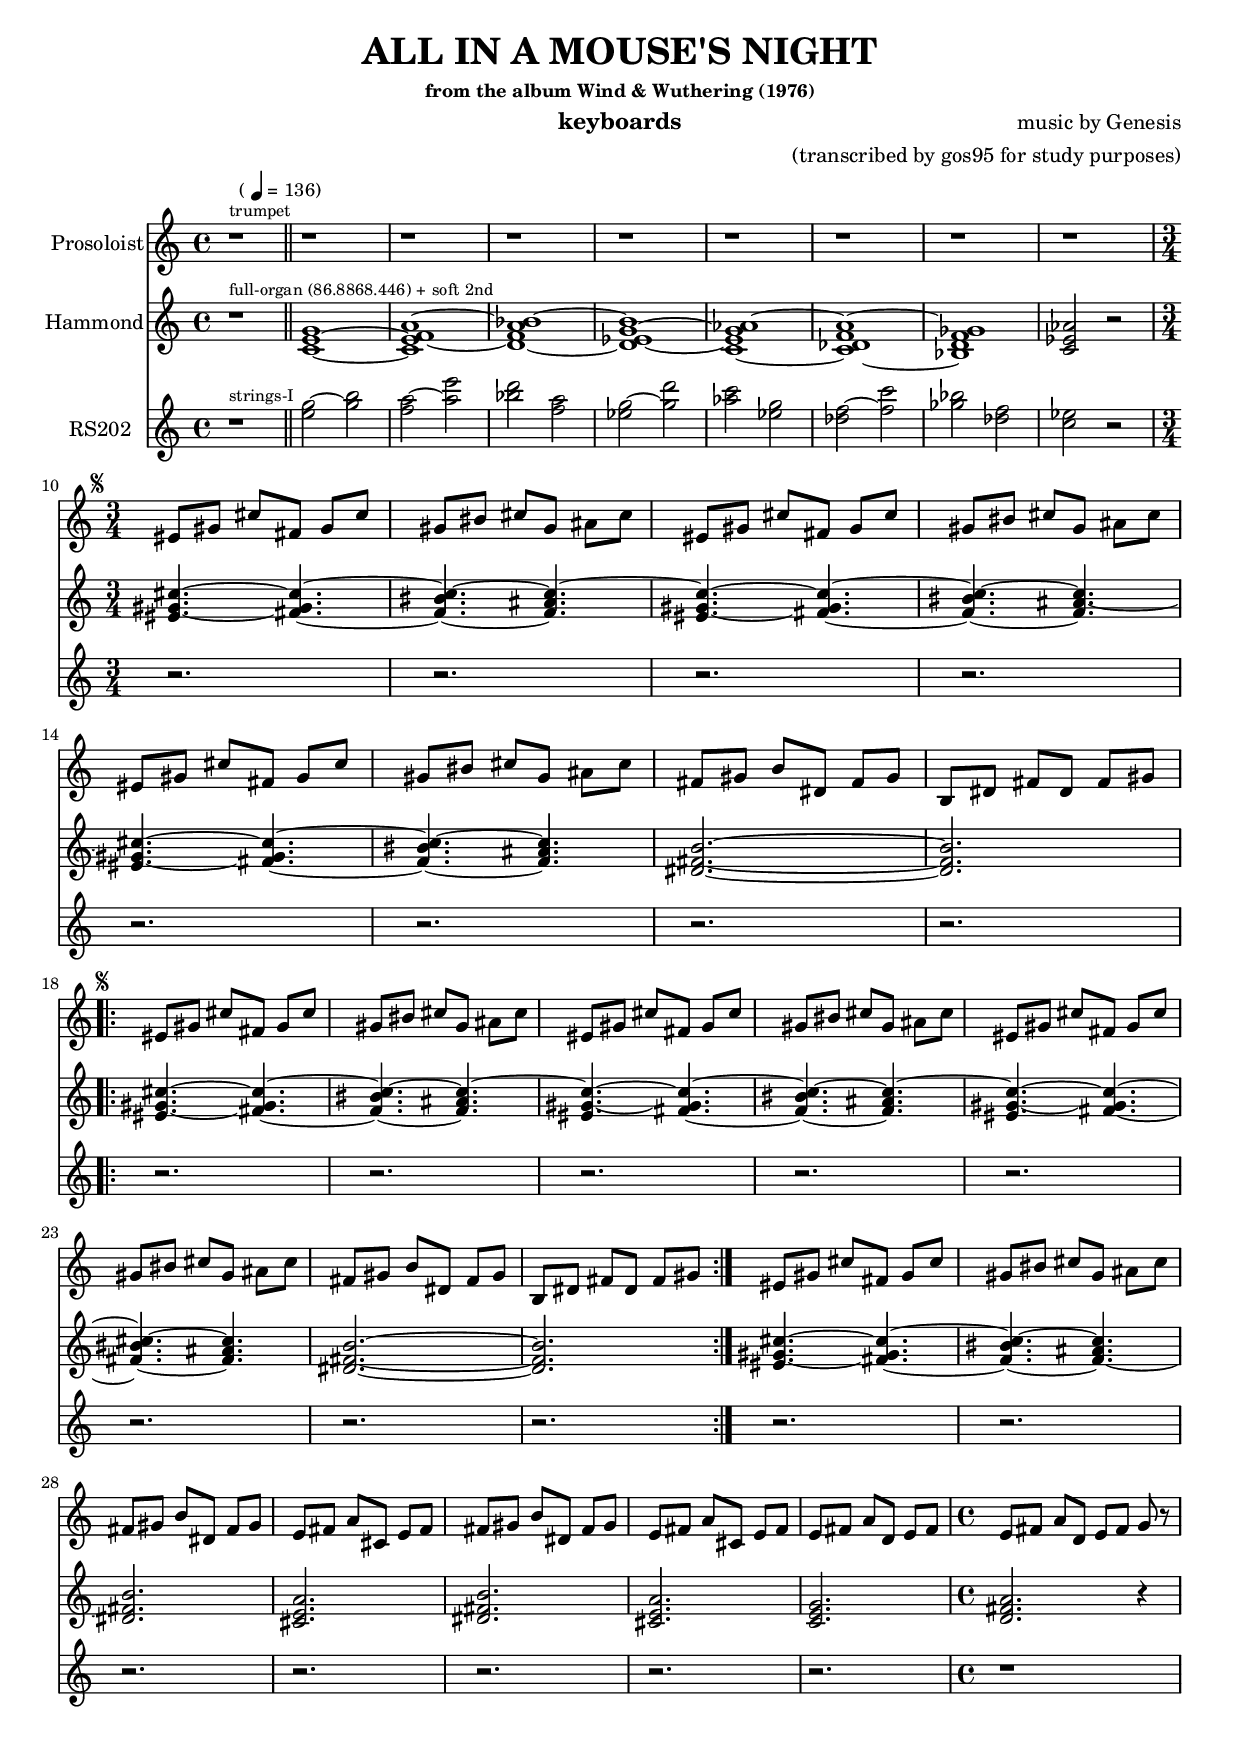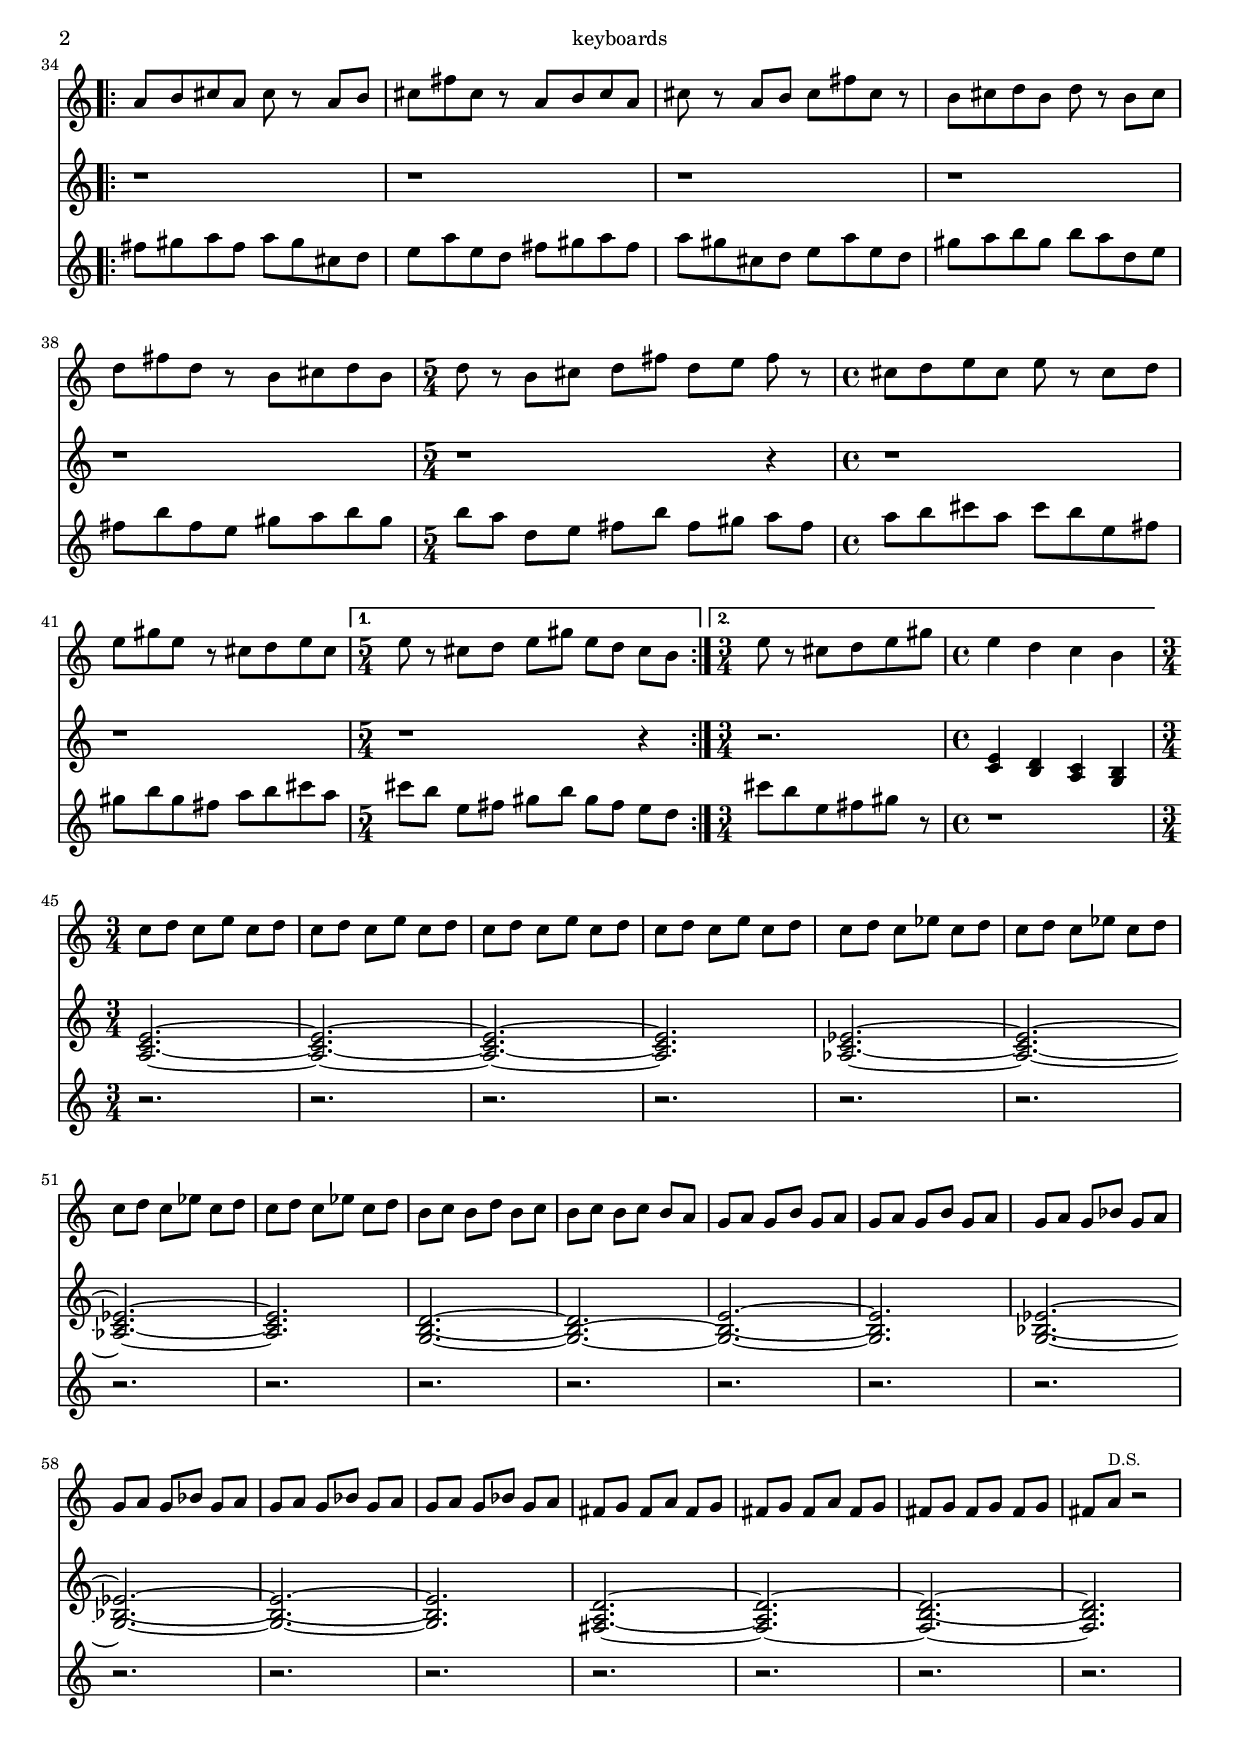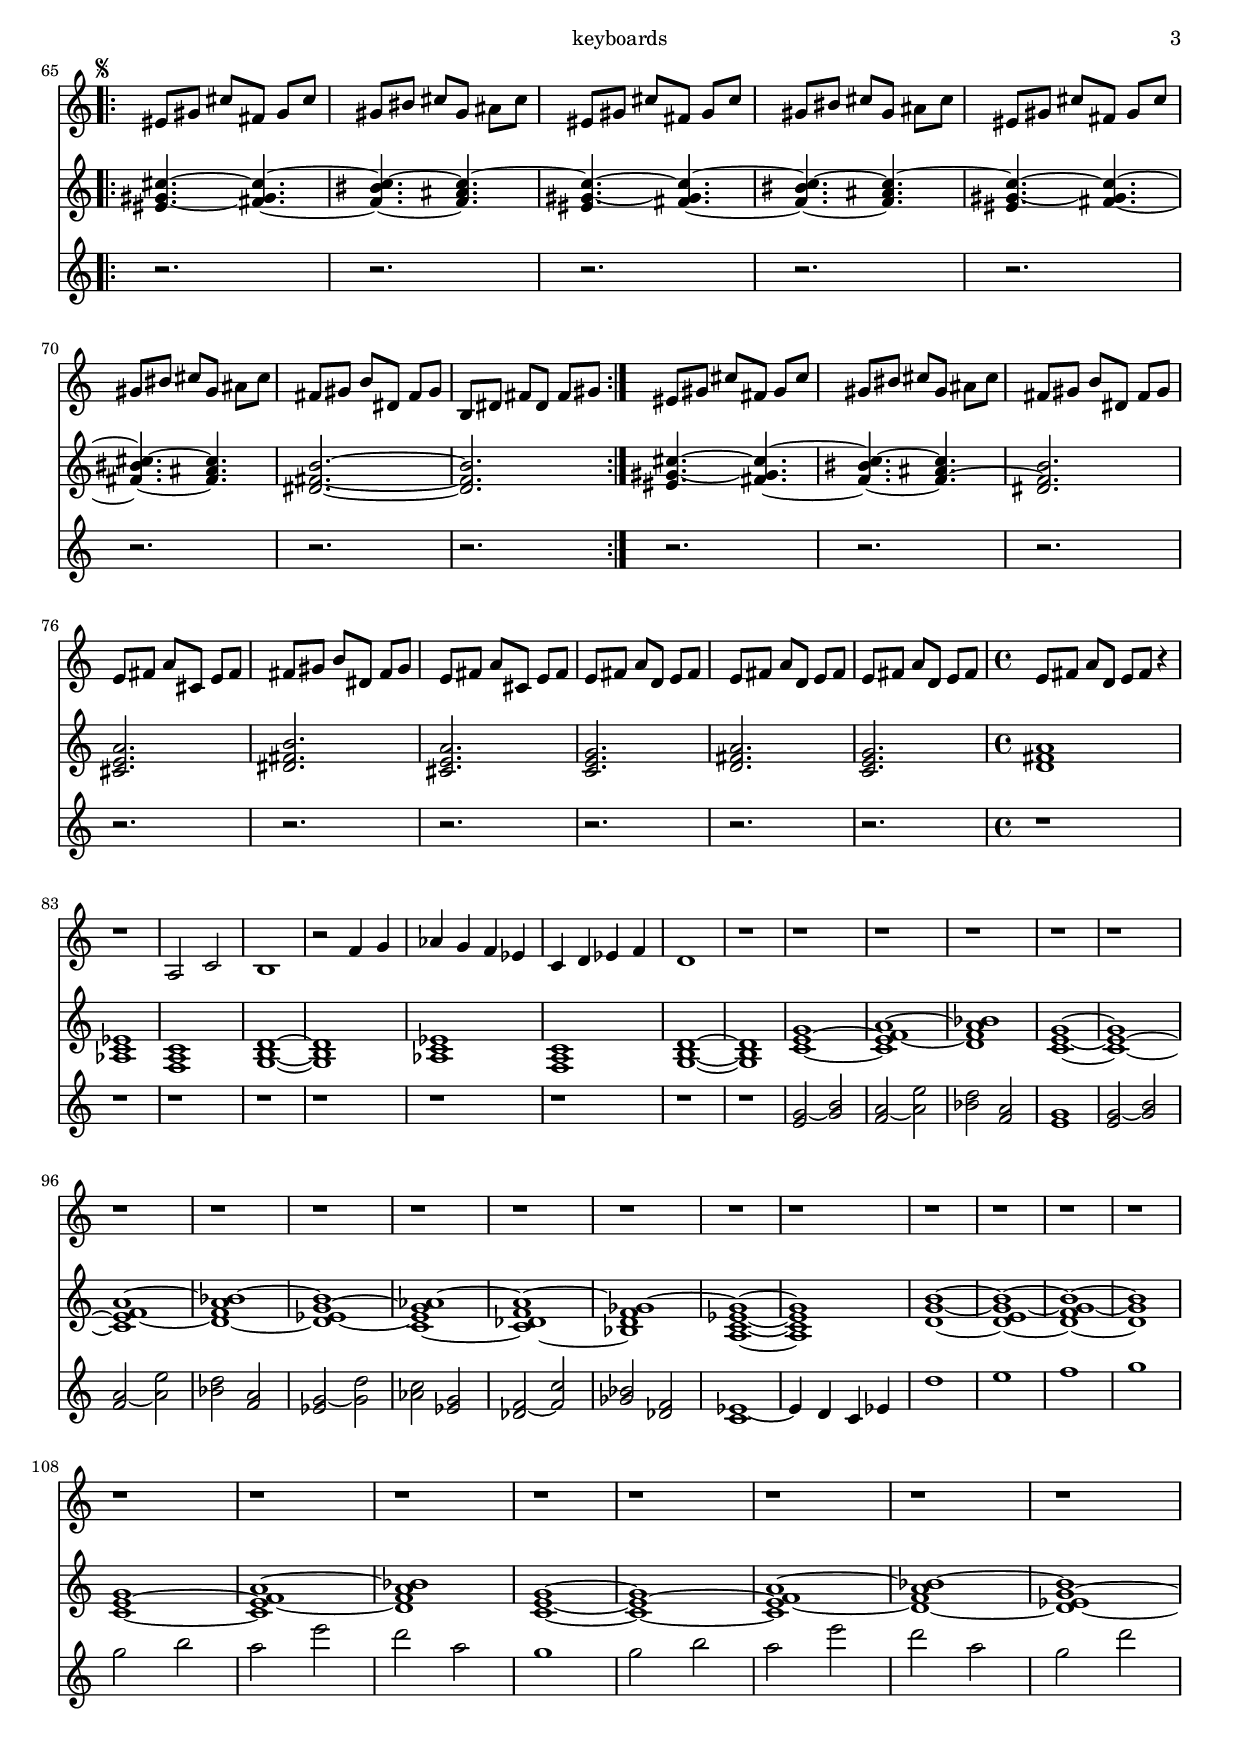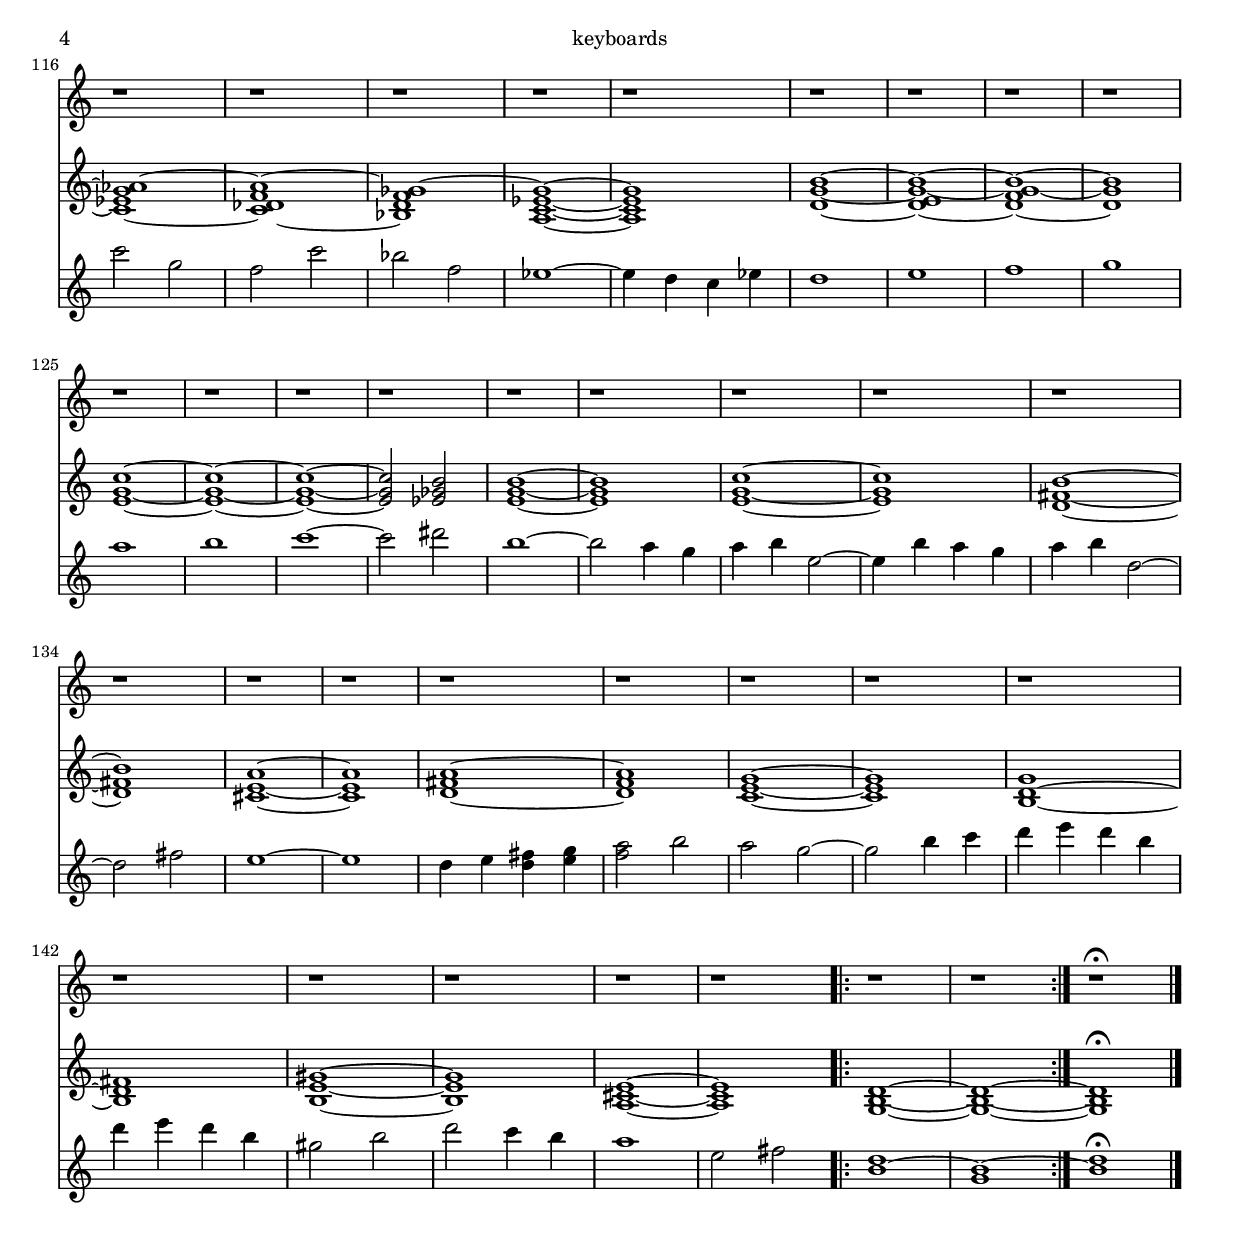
% ===========================================================================================================
% all-in-a-mouses-night.ly
%  _____ _        ___            _       ___ _    _      ___   __ _____ _         ___                 _    
% |_   _| |_  ___| _ ) __ _ _ _ | |__ __/ __(_)__| |___ / _ \ / _|_   _| |_  ___ / __|___ _ _  ___ __(_)___
%   | | | ' \/ -_) _ \/ _` | ' \| / /(_-<__ \ / _` / -_) (_) |  _| | | | ' \/ -_) (_ / -_) ' \/ -_|_-< (_-<
%   |_| |_||_\___|___/\__,_|_||_|_\_\/__/___/_\__,_\___|\___/|_|   |_| |_||_\___|\___\___|_||_\___/__/_/__/
%                                                                                                          
% Copyright (c) 2019 Alessandro Fraschetti (mail: gos95@gommagomma.net)
%
% Permission is hereby granted, free of charge, to any person obtaining a copy
% of this software and associated documentation files (the "Software"), to deal
% in the Software without restriction, including without limitation the rights
% to use, copy, modify, merge, publish, distribute, sublicense, and/or sell
% copies of the Software, and to permit persons to whom the Software is
% furnished to do so, subject to the following conditions:
% 
% The above copyright notice and this permission notice shall be included in all
% copies or substantial portions of the Software.
% 
% THE SOFTWARE IS PROVIDED "AS IS", WITHOUT WARRANTY OF ANY KIND, EXPRESS OR
% IMPLIED, INCLUDING BUT NOT LIMITED TO THE WARRANTIES OF MERCHANTABILITY,
% FITNESS FOR A PARTICULAR PURPOSE AND NONINFRINGEMENT. IN NO EVENT SHALL THE
% AUTHORS OR COPYRIGHT HOLDERS BE LIABLE FOR ANY CLAIM, DAMAGES OR OTHER
% LIABILITY, WHETHER IN AN ACTION OF CONTRACT, TORT OR OTHERWISE, ARISING FROM,
% OUT OF OR IN CONNECTION WITH THE SOFTWARE OR THE USE OR OTHER DEALINGS IN THE
% SOFTWARE.
% ===========================================================================================================


\version "2.12.3"
#(ly:set-option 'delete-intermediate-files #t)
#(set-global-staff-size 18)


% ===========================================================================================================
% ------------------------------------------  S E C T I O N S  ----------------------------------------------
% ===========================================================================================================


% -----------------------------------------------------------------------------------------------------------
% --  INTRO  ------------------------------------------------------------------------------------------------
% -----------------------------------------------------------------------------------------------------------
hammondIntroMajSeven = \relative c' {
    <c e g>1~
	<c e f a>1~
	<d f a bes>1~
	<d ees g bes>1~
	<c ees g aes>1~
	<c des f aes>1~
	<bes des f ges>1
	<c ees aes>2		r2
}
hammondIntro = \relative c {
    <e g c>1~	
	<f a c>1~
	<f bes d>1~
	<ees g bes>1~
	<ees aes c>1~
	<des f aes>1~
	<des ges bes>1
	<c ees aes>2		r2
}
hammondIntroHight = \relative c' {
    <c e g>1		
	<c f a>1
	<d f bes>1		
	<bes ees g>1
	<aes c ees>1	
	<aes des f>1
	<bes des ges>1	
	<aes c ees>2		r2
}
stringsIntro = \relative c'' {
    <e g>2~				<g b>2
	<f a>2~				<a e'>2
	<bes d>2			<f a>2
	<ees g>2~			<g d'>2
	<aes c>2			<ees g>2
	<des f>2~			<f c'>2
	<ges bes>2			<des f>2
	<c ees>2		r2
}
stringsIntroBis = \relative c'' {
    <e g>2~				<g b>2
	<f a>2~				<a e'>2
	<bes d>2~			<a bes>2
	<ees g>2~			<g d'>2
	<aes c>2~			<g aes>2
	<des f>2~			<f c'>2
	<ges bes>2~			<f ges>2
	<c ees>2		r2
}
restIntro = \relative c'' {
    r1 r1 r1 r1 r1 r1 r1 r1
}
% -----------------------------------------------------------------------------------------------------------
% --  TEMA 1  -----------------------------------------------------------------------------------------------
% -----------------------------------------------------------------------------------------------------------
prosoloistTemaOneA = \relative c' {
    \once \override Score.RehearsalMark.font-size = #-3
    \mark \markup { \musicglyph #"scripts.segno" }
    eis8[ gis] 		cis[ fis,]		gis[ cis]
	gis[  bis]		cis[ gis]		ais[ cis]

	eis,[ gis]		cis[ fis,]		gis[ cis]
	gis[  bis]		cis[ gis]		ais[ cis]

    eis,[ gis]		cis[ fis,]		gis[ cis]
	gis[  bis]		cis[ gis]		ais[ cis]

	fis,[ gis]		b[   dis,]		fis[ gis]
	b,[   dis]		fis[ dis]		fis[ gis]
}
prosoloistTemaOneB = \relative c' {
    eis8[ gis]		cis[ fis,]		gis[ cis]
	gis[  bis]		cis[ gis]		ais[ cis]

	fis,[ gis]		b[ dis,]		fis[ gis]
	e[    fis]		a[ cis,]		e[ fis]

    fis[  gis]		b[ dis,]		fis[ gis]
	e[    fis]		a[ cis,]		e[ fis]

	e[    fis]		a[ d,]			e[ fis]
	\time 4/4 e[    fis]		a[ d,]			e[ fis]		g8 r8
}
hammondTemaOneA = \relative c' {
    <eis gis cis>4.~	<fis gis cis>4.~
	<fis bis cis>4.~	<fis ais cis>4.~

    <eis gis cis>4.~	<fis gis cis>4.~
	<fis bis cis>4.~	<fis ais cis>4.~

	<eis gis cis>4.~	<fis gis cis>4.~
	<fis bis cis>4.~	<fis ais cis>4.

	<dis fis b>2.~
	<dis fis b>2.
}
hammondTemaOneB = \relative c' {
    <eis gis cis>4.~	<fis gis cis>4.~
	<fis bis cis>4.~	<fis ais cis>4.~

	<dis fis b>2.
	<cis e a>2.

	<dis fis b>2.
	<cis e a>2.

	<c e g>2.
	\time 4/4 <d fis a>2.   r4
}
restTemaOneA = \relative c'' {
    r2. r2. r2. r2. r2. r2. r2. r2.
}
restTemaOneB = \relative c'' {
    r2. r2. r2. r2. r2. r2. r2. \time 4/4 r1
}

prosoloistTemaOneBbis = \relative c' {
    eis8[ gis]		cis[ fis,]		gis[ cis]
	gis[  bis]		cis[ gis]		ais[ cis]

	fis,[ gis]		b[ dis,]		fis[ gis]
	e[    fis]		a[ cis,]		e[ fis]

    fis[  gis]		b[ dis,]		fis[ gis]
	e[    fis]		a[ cis,]		e[ fis]

	e[    fis]		a[ d,]			e[ fis]
	e[    fis]		a[ d,]			e[ fis]
	e[    fis]		a[ d,]			e[ fis]
	\time 4/4 e[    fis]		a[ d,]			e[ fis] r4
}
hammondTemaOneBbis = \relative c' {
    <eis gis cis>4.~	<fis gis cis>4.~
	<fis bis cis>4.~	<fis ais cis>4.~

	<dis fis b>2.
	<cis e a>2.

	<dis fis b>2.
	<cis e a>2.

	<c e g>2.
	<d fis a>2.
	<c e g>2.
	\time 4/4 <d fis a>1
}
restTemaOneBbis = \relative c'' {
    r2. r2. r2. r2. r2. r2.
    r2. r2. r2. \time 4/4 r1
}
% -----------------------------------------------------------------------------------------------------------
% --  TEMA 2  -----------------------------------------------------------------------------------------------
% -----------------------------------------------------------------------------------------------------------
prosoloistTemaTwoA = \relative c'' {
    \repeat volta 2 {
        a8 b cis a		cis r a b 
	    cis fis cis r 	a  b cis a
	    cis r a b		cis fis cis r

	    b8 cis d b		d r b8 cis
        d fis d r		b8 cis d b
	    \time 5/4
	    d r b8 cis		d fis d e fis r

	    \time 4/4
	    cis8 d e cis	e r cis8 d
	    e gis e r		cis8 d e cis
	} \alternative {
	    {\time 5/4	e r cis8 d		e gis e d cis b	}
	    {\time 3/4	e r cis8 d		e gis 		\time 4/4	e4 d c b}
	}
}
rmiTemaTwoA = \relative c'' {
    \repeat volta 2 {
        fis8 gis a fis	a gis cis, d 
	    e a e d  		fis8 gis a fis
	    a gis cis, d	e a e d

	    gis a b gis		b a d, e
        fis b fis e		gis a b gis
	    \time 5/4
	    b a d, e		fis b fis gis a fis

	    \time 4/4
	    a b cis a		cis b e, fis
	    gis b gis fis	a b cis a
	} \alternative {
	    {\time 5/4	cis b e, fis	gis b gis fis e d	}
	    {\time 3/4	cis' b e, fis	gis r   	\time 4/4	r1 \time 3/4}
	}
}
hammondTemaTwoA = \relative c' {
    \repeat volta 2 {
        r1 r1 r1 r1 r1
	    \time 5/4
	    r1 r4
	    \time 4/4
	    r1 r1
	} \alternative {
	    { \time 5/4  r1 r4 }
	    { \time 3/4	r2. 						\time 4/4	<c e>4 <b d> <a c> <g b> \time 3/4}
	}
}
restTemaTwoA = \relative c'' {
    \repeat volta 2 {
        r1 r1 r1 r1 r1
	    \time 5/4
	    r1 r4
	    \time 4/4
	    r1 r1
	} \alternative {
	    { \time 5/4  r1 r4 }
	    { \time 3/4	r2. 						\time 4/4	r1 \time 3/4}
	}
}


prosoloistTemaTwoB = \relative c'' {
    c8[ d]  c[ e] c[ d]
	c8[ d]  c[ e] c[ d]
	c8[ d]  c[ e] c[ d]
	c8[ d]  c[ e] c[ d]

	c8[ d]  c[ ees] c[ d]
	c8[ d]  c[ ees] c[ d]
	c8[ d]  c[ ees] c[ d]
	c8[ d]  c[ ees] c[ d]

	b8[ c]  b[ d] b[ c]
	b8[ c]  b[ c] b[ a]

	g8[ a]  g[ b] g[ a]
	g8[ a]  g[ b] g[ a]

	g8[ a]  g[ bes] g[ a]
	g8[ a]  g[ bes] g[ a]
	g8[ a]  g[ bes] g[ a]
	g8[ a]  g[ bes] g[ a]

	fis8[ g]  fis[ a] fis[ g]
	fis8[ g]  fis[ a] fis[ g]

	fis8[ g]  fis[ g] fis[ g]
	fis8[ a]  
			^\markup { \tiny {    D.S.} }
			r2
}
hammondTemaTwoB = \relative c' {
    <a c e>2.~			<a c e>2.~			<a c e>2.~			<a c e>2.
	<aes c ees>2.~		<aes c ees>2.~		<aes c ees>2.~		<aes c ees>2.
	<g b d>2.~			<g b d>2.~			<g b e>2.~			<g b e>2.
	<g bes ees>2.~		<g bes ees>2.~		<g bes ees>2.~		<g bes ees>2.
	<fis a d>2.~		<fis a d>2.~		<fis b d>2.~		<fis b d>2.
}
restTemaTwoB = \relative c'' {
    r2. r2. r2. r2.
	r2. r2. r2. r2.
	r2. r2. r2. r2.
	r2. r2. r2. r2.
	r2. r2. r2. r2.
}
% -----------------------------------------------------------------------------------------------------------
% --  BRIDGE E RIPRESA INTRO  -------------------------------------------------------------------------------
% -----------------------------------------------------------------------------------------------------------
prosoloistBridgeThree = \relative c'' {
	r1
	a,2 c2
	b1
	r2 f'4 g
	aes g f ees
	c d ees f
	d1
	r1
}
hammondBridgeThree = \relative c' {
	<aes c ees>1
	<f a c>1
	<g b d>1~
	<g b d>1
	<aes c ees>1
	<f a c>1
	<g b d>1~
	<g b d>1
}
restBridgeThree = \relative c'' {
    r1 r1 r1 r1 r1 r1 r1 r1
}
hammondRipresaIntro = \relative c' {
    <c e g>1~
	<c e f a>1~
	<d f a bes>1
    <c e g>1~

	<c e g>1~
	<c e f a>1~
	<d f a bes>1~
	<d ees g bes>1~
	<c ees g aes>1~
	<c des f aes>1~
	<bes des f ges>1~
	<a c ees ges>1~

	<a c ees ges>1
	<d g b>1~
	<d e g b>1~
	<d f g b>1~
	<d g b>1
}
stringsRipresaIntro = \relative c' {
    <e g>2~				<g b>2
	<f a>2~				<a e'>2
	<bes d>2			<f a>2
	<e g>1

    <e g>2~				<g b>2
	<f a>2~				<a e'>2
	<bes d>2			<f a>2
	<ees g>2~			<g d'>2
	<aes c>2			<ees g>2
	<des f>2~			<f c'>2
	<ges bes>2			<des f>2
	<c ees>1~

    ees4  d c ees
	d'1
	e1
	f1
	g1
}
stringsRipresaIntroSolo = \relative c''' {
    g2	b
	a	e'
	d   a
	g1

    g2	b
	a	e'
	d   a
	g   d'
	c   g
	f   c'
	bes f
	ees1~

    ees4  d c ees
	d1
	e1
	f1
	g1
}
restRipresaIntro = \relative c'' {
    r1 r1 r1 r1
    r1 r1 r1 r1 r1 r1 r1 r1
	r1 r1 r1 r1 r1
}
% -----------------------------------------------------------------------------------------------------------
% --  FINALE  -----------------------------------------------------------------------------------------------
% -----------------------------------------------------------------------------------------------------------
hammondFinale = \relative c' {
    <e g c>1~
	<e g c>1~
	<e g c>1~
	<e g c>2  <ees ges b>2

	<e g b>1~
	<e g b>1

	<e g c>1~
	<e g c>1

	<d fis b>1~
	<d fis b>1

	<cis e a>1~
	<cis e a>1

	<d fis a>1~
	<d f a>1

	<c e g>1~
	<c e g>1

	<b d g>1~
	<b d fis>1

	<b e gis>1~
	<b e gis>1

	<a cis e>1~
	<a cis e>1

    \repeat volta 3 {
	    <g b d>1~
	    <g b d>1~
	}
	<g b d>1\fermata
}
stringsFinale = \relative c''' {
    a1
	b1
	c1~
	c2	dis
	b1~
	b2	a4 g
	a b e,2~
	e4 b' a g
	a b d,2~
	d2  fis2
	e1~
	e1

	d4 e <d fis> <e g>
	<f a>2 b2
	a2  g2~
	g2  b4 c
	d e d b
	d e d b
	gis2 b
	d2 c4 b

	a1
	e2 fis

	\repeat volta 3 {
	    <b, d>1~
	    <g b>1~
	}
	<b d>1\fermata
}
restFinale = \relative c'' {
    r1 r1 r1 r1 r1 r1 r1 r1
	r1 r1 r1 r1 r1 r1 r1 r1
	r1 r1 r1 r1 r1 r1
	\repeat volta 3 {
	    r1~
	    r1~
	}
	r1\fermata
}
% ===========================================================================================================
% --------------------------------------------  B U I L D  --------------------------------------------------
% ===========================================================================================================
prosoloistPart = {
    \clef violin
	\time 4/4

	r1 ^\markup { \tiny {trumpet} }
	\bar "||"

	% -- INTRO --
	\restIntro
	\break

	% -- TEMA 1 instrumental --
	\time 3/4
	\prosoloistTemaOneA
	\break

	% -- TEMA 1
	\repeat volta 2 {
	    \prosoloistTemaOneA
	}
	\prosoloistTemaOneB
	\break

	% -- TEMA 2 --
	\prosoloistTemaTwoA
	\break
	\prosoloistTemaTwoB
	\break

	% D.S. e ripetizione TEMA 1
	\repeat volta 2 {
	    \prosoloistTemaOneA
	}
	\prosoloistTemaOneBbis
	\break

	% -- BRIDGE E RIPRESA INTRO
	\prosoloistBridgeThree
	\restRipresaIntro
	\break
	\restRipresaIntro
	\break

	% -- FINALE --
	\restFinale
	\bar "|."
}

hammondPart = {
    \clef violin
	\time 4/4

    r1 ^\markup { \tiny {full-organ (86.8868.446) + soft 2nd} }

	% -- INTRO --
	\hammondIntroMajSeven

	% -- TEMA 1 instrumental --
	\time 3/4
	\hammondTemaOneA

	% -- TEMA 1
	\repeat volta 2 {
	    \hammondTemaOneA
	}
	\hammondTemaOneB

	% -- TEMA 2 --
	\hammondTemaTwoA
	\hammondTemaTwoB

	% D.S. e ripetizione TEMA 1
	\repeat volta 2 {
	    \hammondTemaOneA
	}
	\hammondTemaOneBbis

	% -- BRIDGE E RIPRESA INTRO
	\hammondBridgeThree
	\hammondRipresaIntro
	\hammondRipresaIntro

	% -- FINALE --
	\hammondFinale
	
}

musicalboxPart = {
    \clef violin
	\time 4/4

    r1 ^\markup { \tiny {strings-I} }

	% -- INTRO --
	\stringsIntro

	% -- TEMA 1 instrumental --
	\time 3/4
	\restTemaOneA

	% -- TEMA 1
	\repeat volta 2 {
	    \restTemaOneA
	}
	\restTemaOneB

	% -- TEMA 2 --
	\rmiTemaTwoA
	\restTemaTwoB

	% D.S. e ripetizione TEMA 1
	\repeat volta 2 {
	    \restTemaOneA
	}
	\restTemaOneBbis
	
	% -- BRIDGE E RIPRESA INTRO
	\restBridgeThree
	\stringsRipresaIntro
	\stringsRipresaIntroSolo

	% -- FINALE --
	\stringsFinale
}


% ===========================================================================================================
% ---------------------------------------------  B O O K  ---------------------------------------------------
% ===========================================================================================================
\book {

    \header {
        title       = \markup {\larger "ALL IN A MOUSE'S NIGHT"}
        subtitle    = ""
        subsubtitle = "from the album Wind & Wuthering (1976)"
        instrument  = "keyboards"
        composer    = "music by Genesis"
        arranger    = "(transcribed by gos95 for study purposes)"
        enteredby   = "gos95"
        piece       = \markup { \bold "                             " \smaller { (\note #"4"#1 = 136) } }
%		copyright   = "Copyright (c) 2019 Alessandro Fraschetti (mail: gos95@gommagomma.net)"
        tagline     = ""
    }

    \score {
    <<
        \new Staff = "Prosoloist" \with { midiInstrument = #"brass section" }
        <<
            \set Staff.instrumentName = \markup { "Prosoloist" }
            \prosoloistPart
        >>
        \new Staff = "Hammond" \with { midiInstrument = #"rock organ" }
        <<
            \set Staff.instrumentName = \markup { "Hammond" }
            \hammondPart
        >>
        \new Staff = "RS202" \with { midiInstrument = #"violin" }
        <<
            \set Staff.instrumentName = \markup { "RS202" }
            \musicalboxPart
        >>
    >>
    \layout { \context { \override VerticalAlignment #'forced-distance = #8 } }
    \midi { \context { \Score tempoWholesPerMinute = #(ly:make-moment 136 4) } }
    }
}
% ===========================================================================================================